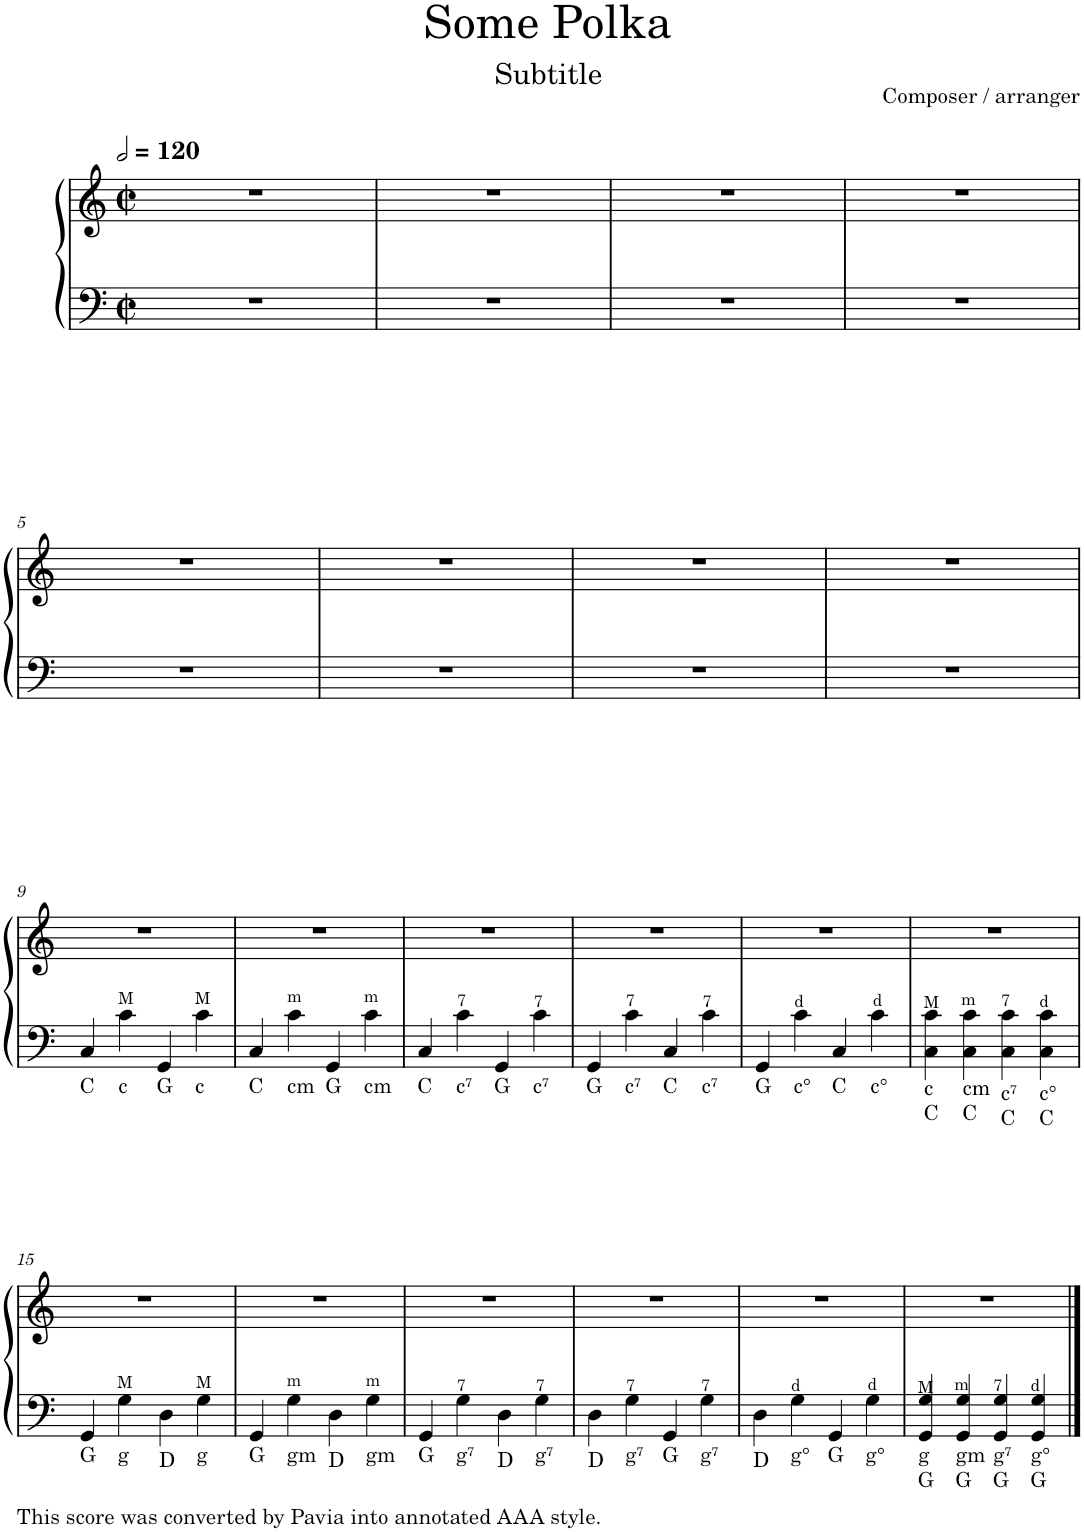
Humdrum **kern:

**kern	**kern	**kern
*part1	*part1	*part1
*staff3	*staff2	*staff1
*I"Accordion	*	*
*I'Acc.	*	*
*stria5	*	*
*clefF4	*clefF4	*clefG2
*k[]	*k[]	*k[]
*M2/2	*M2/2	*M2/2
*met(c|)	*met(c|)	*met(c|)
*MM240	*MM240	*MM240
=1	=1	=1
1r	1r	1r
=2	=2	=2
1r	1r	1r
=3	=3	=3
1r	1r	1r
=4	=4	=4
1r	1r	1r
!!LO:LB:g=z
=5	=5	=5
1r	1r	1r
=6	=6	=6
1r	1r	1r
=7	=7	=7
1r	1r	1r
=8	=8	=8
1r	1r	1r
!!LO:LB:g=z
=9	=9	=9
!	!LO:TX:b:t=C	!
!LO:TX:b:t=C	!	!
4C	4C/	1r
!	!LO:TX:b:t=c	!
!LO:TX:b:t=c	!	!
4E 4G 4c	4c\	.
!	!LO:TX:b:t=G	!
!LO:TX:b:t=G	!	!
4GG	4GG/	.
!	!LO:TX:b:t=c	!
!LO:TX:b:t=c	!	!
4E 4G 4c	4c\	.
=10	=10	=10
!	!LO:TX:b:t=C	!
!LO:TX:b:t=C	!	!
4C	4C/	1r
!	!LO:TX:b:t=cm	!
!LO:TX:b:t=cm	!	!
4E- 4G 4c	4c\	.
!	!LO:TX:b:t=G	!
!LO:TX:b:t=G	!	!
4GG	4GG/	.
!	!LO:TX:b:t=cm	!
!LO:TX:b:t=cm	!	!
4E- 4G 4c	4c\	.
=11	=11	=11
!	!LO:TX:b:t=C	!
!LO:TX:b:t=C	!	!
4C	4C/	1r
!	!LO:TX:b:t=c⁷	!
!LO:TX:b:t=c⁷	!	!
4E 4B- 4c	4c\	.
!	!LO:TX:b:t=G	!
!LO:TX:b:t=G	!	!
4GG	4GG/	.
!	!LO:TX:b:t=c⁷	!
!LO:TX:b:t=c⁷	!	!
4E 4B- 4c	4c\	.
=12	=12	=12
!	!LO:TX:b:t=G	!
!LO:TX:b:t=G	!	!
4GG	4GG/	1r
!	!LO:TX:b:t=c⁷	!
!LO:TX:b:t=c⁷	!	!
4E 4B- 4c	4c\	.
!	!LO:TX:b:t=C	!
!LO:TX:b:t=C	!	!
4C	4C/	.
!	!LO:TX:b:t=c⁷	!
!LO:TX:b:t=c⁷	!	!
4E 4B- 4c	4c\	.
=13	=13	=13
!	!LO:TX:b:t=G	!
!LO:TX:b:t=G	!	!
4GG	4GG/	1r
!	!LO:TX:b:t=c°	!
!LO:TX:b:t=c°	!	!
4E- 4A 4c	4c\	.
!	!LO:TX:b:t=C	!
!LO:TX:b:t=C	!	!
4C	4C/	.
!	!LO:TX:b:t=c°	!
!LO:TX:b:t=c°	!	!
4E- 4A 4c	4c\	.
=14	=14	=14
!	!LO:TX:b:t=c	!
!	!LO:TX:b:t=C	!
!LO:TX:b:t=c	!	!
!LO:TX:b:t=C	!	!
4C> 4E> 4G> 4c>	4C\> 4c\>	1r
!	!LO:TX:b:t=cm	!
!	!LO:TX:b:t=C	!
!LO:TX:b:t=cm	!	!
!LO:TX:b:t=C	!	!
4C> 4E-> 4G> 4c>	4C\> 4c\>	.
!	!LO:TX:b:t=c⁷	!
!	!LO:TX:b:t=C	!
!LO:TX:b:t=c⁷	!	!
!LO:TX:b:t=C	!	!
4C> 4E> 4B-> 4c>	4C\> 4c\>	.
!	!LO:TX:b:t=c°	!
!	!LO:TX:b:t=C	!
!LO:TX:b:t=c°	!	!
!LO:TX:b:t=C	!	!
4C> 4E-> 4A> 4c>	4C\> 4c\>	.
!!LO:LB:g=z
=15	=15	=15
!	!LO:TX:b:t=G	!
!LO:TX:b:t=This score was converted by Pavia into annotated AAA style.	!	!
!LO:TX:b:t=G	!	!
4GG	4GG/	1r
!	!LO:TX:b:t=g	!
!LO:TX:b:t=g	!	!
4G 4B 4d	4G\	.
!	!LO:TX:b:t=D	!
!LO:TX:b:t=D	!	!
4D	4D\	.
!	!LO:TX:b:t=g	!
!LO:TX:b:t=g	!	!
4G 4B 4d	4G\	.
=16	=16	=16
!	!LO:TX:b:t=G	!
!LO:TX:b:t=G	!	!
4GG	4GG/	1r
!	!LO:TX:b:t=gm	!
!LO:TX:b:t=gm	!	!
4G 4B- 4d	4G\	.
!	!LO:TX:b:t=D	!
!LO:TX:b:t=D	!	!
4D	4D\	.
!	!LO:TX:b:t=gm	!
!LO:TX:b:t=gm	!	!
4G 4B- 4d	4G\	.
=17	=17	=17
!	!LO:TX:b:t=G	!
!LO:TX:b:t=G	!	!
4GG	4GG/	1r
!	!LO:TX:b:t=g⁷	!
!LO:TX:b:t=g⁷	!	!
4F 4G 4B	4G\	.
!	!LO:TX:b:t=D	!
!LO:TX:b:t=D	!	!
4D	4D\	.
!	!LO:TX:b:t=g⁷	!
!LO:TX:b:t=g⁷	!	!
4F 4G 4B	4G\	.
=18	=18	=18
!	!LO:TX:b:t=D	!
!LO:TX:b:t=D	!	!
4D	4D\	1r
!	!LO:TX:b:t=g⁷	!
!LO:TX:b:t=g⁷	!	!
4F 4G 4B	4G\	.
!	!LO:TX:b:t=G	!
!LO:TX:b:t=G	!	!
4GG	4GG/	.
!	!LO:TX:b:t=g⁷	!
!LO:TX:b:t=g⁷	!	!
4F 4G 4B	4G\	.
=19	=19	=19
!	!LO:TX:b:t=D	!
!LO:TX:b:t=D	!	!
4D	4D\	1r
!	!LO:TX:b:t=g°	!
!LO:TX:b:t=g°	!	!
4E 4G 4B-	4G\	.
!	!LO:TX:b:t=G	!
!LO:TX:b:t=G	!	!
4GG	4GG/	.
!	!LO:TX:b:t=g°	!
!LO:TX:b:t=g°	!	!
4E 4G 4B-	4G\	.
=20	=20	=20
!	!LO:TX:b:t=g	!
!	!LO:TX:b:t=G	!
!LO:TX:b:t=g	!	!
!LO:TX:b:t=G	!	!
4GG> 4G> 4B> 4d>	4GG/> 4G/>	1r
!	!LO:TX:b:t=gm	!
!	!LO:TX:b:t=G	!
!LO:TX:b:t=gm	!	!
!LO:TX:b:t=G	!	!
4GG> 4G> 4B-> 4d>	4GG/> 4G/>	.
!	!LO:TX:b:t=g⁷	!
!	!LO:TX:b:t=G	!
!LO:TX:b:t=g⁷	!	!
!LO:TX:b:t=G	!	!
4GG> 4F> 4G> 4B>	4GG/> 4G/>	.
!	!LO:TX:b:t=g°	!
!	!LO:TX:b:t=G	!
!LO:TX:b:t=g°	!	!
!LO:TX:b:t=G	!	!
4GG> 4E> 4G> 4B->	4GG/> 4G/>	.
==	==	==
*-	*-	*-
